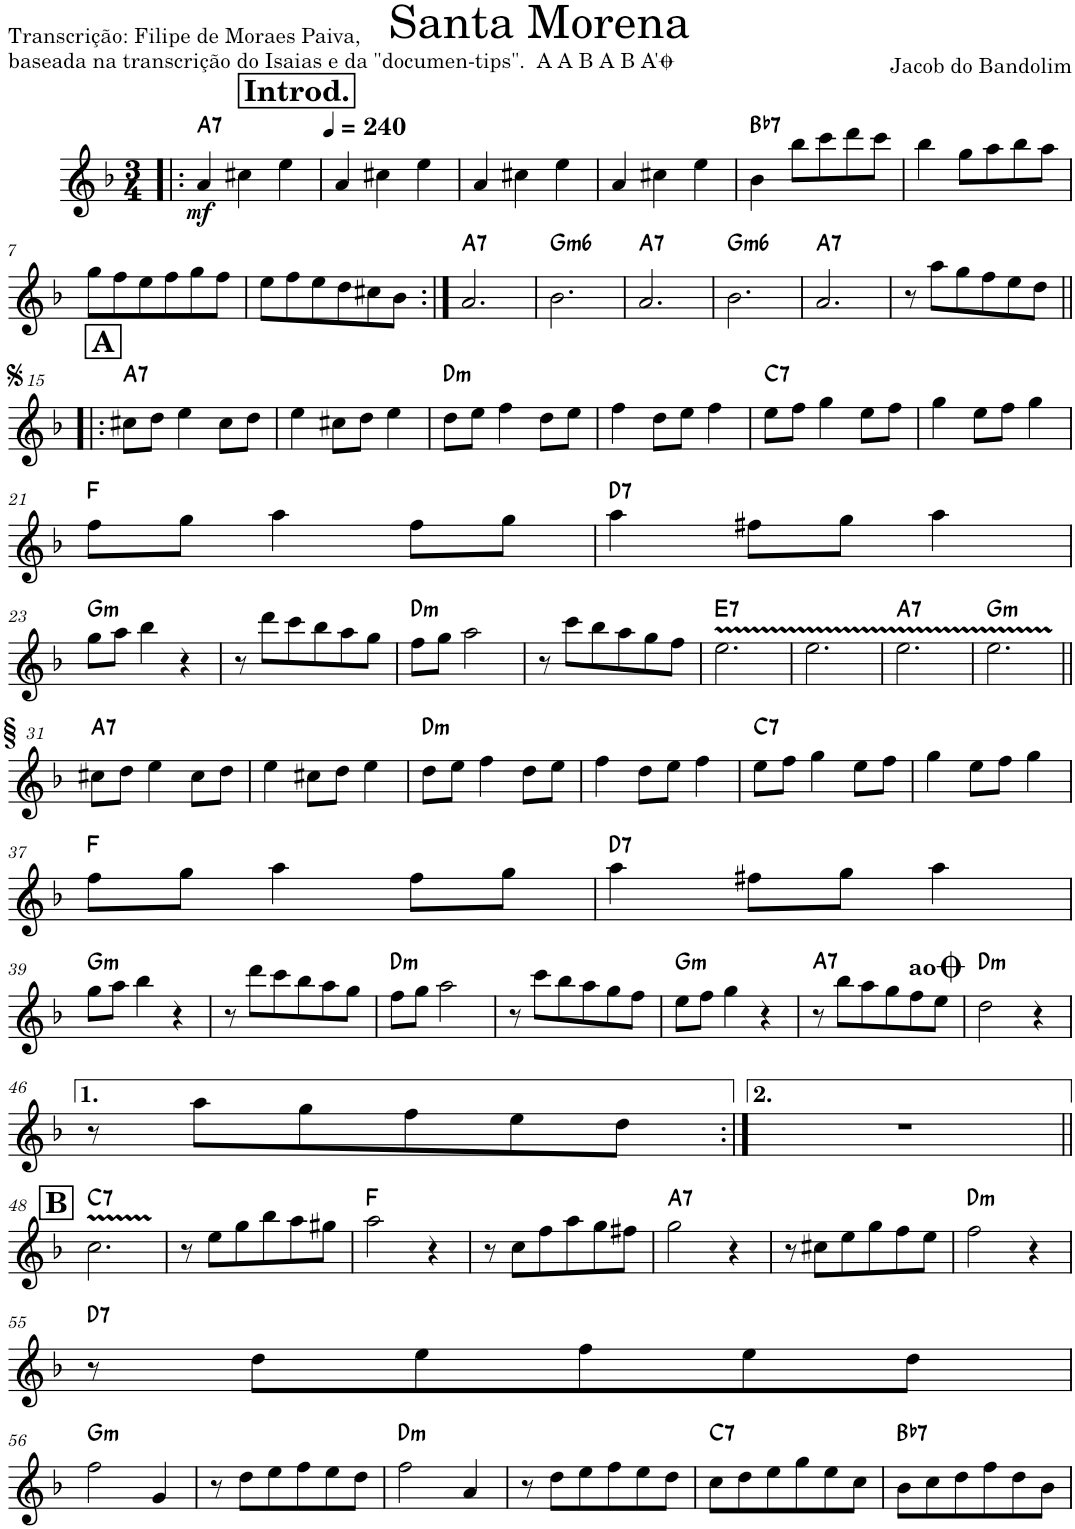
**kern	**dynam	**harte
*part1	*part1	*part1
*staff1	*staff1	*
*I"Melodia	*	*
*clefG2	*	*
*k[b-]	*	*
*M3/4	*	*
*MM240	*	*
!!LO:REH:place=s1:a:B:cj:fs=14:t=Introd.
=1!|:	=1!|:	=1!|:
!	!LO:DY:b	!LO:H:kt=7
4a/	mf	A:7
4cc#X\	.	.
4ee\	.	.
=2	=2	=2
4a/	.	.
4cc#X\	.	.
4ee\	.	.
=3	=3	=3
4a/	.	.
4cc#X\	.	.
4ee\	.	.
=4	=4	=4
4a/	.	.
4cc#X\	.	.
4ee\	.	.
=5	=5	=5
!	!	!LO:H:kt=7
4b-\	.	Bb:7
8bb-\L	.	.
8ccc\	.	.
8ddd\	.	.
8ccc\J	.	.
=6	=6	=6
4bb-\	.	.
8gg\L	.	.
8aa\	.	.
8bb-\	.	.
8aa\J	.	.
!!LO:LB:g=z
=7	=7	=7
8gg\L	.	.
8ff\	.	.
8ee\	.	.
8ff\	.	.
8gg\	.	.
8ff\J	.	.
=8	=8	=8
8ee\L	.	.
8ff\	.	.
8ee\	.	.
8dd\	.	.
8cc#X\	.	.
8b-\J	.	.
=9:|!	=9:|!	=9:|!
!	!	!LO:H:kt=7
2.a/	.	A:7
=10	=10	=10
!	!	!LO:H:kt=m6
2.b-\	.	G:min6
=11	=11	=11
!	!	!LO:H:kt=7
2.a/	.	A:7
=12	=12	=12
!	!	!LO:H:kt=m6
2.b-\	.	G:min6
=13	=13	=13
!	!	!LO:H:kt=7
2.a/	.	A:7
=14	=14	=14
8r	.	.
8aa\L	.	.
8gg\	.	.
8ff\	.	.
8ee\	.	.
8dd\J	.	.
!!LO:LB:g=z
!!LO:REH:place=s1:a:B:cj:fs=14:t=A
=15!|:	=15!|:	=15!|:
!	!	!LO:H:kt=7
8cc#X\L	.	A:7
8dd\J	.	.
4ee\	.	.
8cc#\L	.	.
8dd\J	.	.
=16	=16	=16
4ee\	.	.
8cc#X\L	.	.
8dd\J	.	.
4ee\	.	.
=17	=17	=17
!	!	!LO:H:kt=m
8dd\L	.	D:min
8ee\J	.	.
4ff\	.	.
8dd\L	.	.
8ee\J	.	.
=18	=18	=18
4ff\	.	.
8dd\L	.	.
8ee\J	.	.
4ff\	.	.
=19	=19	=19
!	!	!LO:H:kt=7
8ee\L	.	C:7
8ff\J	.	.
4gg\	.	.
8ee\L	.	.
8ff\J	.	.
=20	=20	=20
4gg\	.	.
8ee\L	.	.
8ff\J	.	.
4gg\	.	.
!!LO:LB:g=z
=21	=21	=21
8ff\L	.	F:maj
8gg\J	.	.
4aa\	.	.
8ff\L	.	.
8gg\J	.	.
=22	=22	=22
!	!	!LO:H:kt=7
4aa\	.	D:7
8ff#X\L	.	.
8gg\J	.	.
4aa\	.	.
!!LO:LB:g=z
=23	=23	=23
!	!	!LO:H:kt=m
8gg\L	.	G:min
8aa\J	.	.
4bb-\	.	.
4r	.	.
=24	=24	=24
8r	.	.
8ddd\L	.	.
8ccc\	.	.
8bb-\	.	.
8aa\	.	.
8gg\J	.	.
=25	=25	=25
!	!	!LO:H:kt=m
8ff\L	.	D:min
8gg\J	.	.
2aa\	.	.
=26	=26	=26
8r	.	.
8ccc\L	.	.
8bb-\	.	.
8aa\	.	.
8gg\	.	.
8ff\J	.	.
=27	=27	=27
!	!	!LO:H:kt=7
2.ee\	.	E:7
=28	=28	=28
2.ee\	.	.
=29	=29	=29
!	!	!LO:H:kt=7
2.ee\	.	A:7
=30	=30	=30
!	!	!LO:H:kt=m
2.eeTTT\	.	G:min
!!LO:LB:g=z
=31||	=31||	=31||
!	!	!LO:H:kt=7
8cc#X\L	.	A:7
8dd\J	.	.
4ee\	.	.
8cc#\L	.	.
8dd\J	.	.
=32	=32	=32
4ee\	.	.
8cc#X\L	.	.
8dd\J	.	.
4ee\	.	.
=33	=33	=33
!	!	!LO:H:kt=m
8dd\L	.	D:min
8ee\J	.	.
4ff\	.	.
8dd\L	.	.
8ee\J	.	.
=34	=34	=34
4ff\	.	.
8dd\L	.	.
8ee\J	.	.
4ff\	.	.
=35	=35	=35
!	!	!LO:H:kt=7
8ee\L	.	C:7
8ff\J	.	.
4gg\	.	.
8ee\L	.	.
8ff\J	.	.
=36	=36	=36
4gg\	.	.
8ee\L	.	.
8ff\J	.	.
4gg\	.	.
!!LO:LB:g=z
=37	=37	=37
8ff\L	.	F:maj
8gg\J	.	.
4aa\	.	.
8ff\L	.	.
8gg\J	.	.
=38	=38	=38
!	!	!LO:H:kt=7
4aa\	.	D:7
8ff#X\L	.	.
8gg\J	.	.
4aa\	.	.
!!LO:LB:g=z
=39	=39	=39
!	!	!LO:H:kt=m
8gg\L	.	G:min
8aa\J	.	.
4bb-\	.	.
4r	.	.
=40	=40	=40
8r	.	.
8ddd\L	.	.
8ccc\	.	.
8bb-\	.	.
8aa\	.	.
8gg\J	.	.
=41	=41	=41
!	!	!LO:H:kt=m
8ff\L	.	D:min
8gg\J	.	.
2aa\	.	.
=42	=42	=42
8r	.	.
8ccc\L	.	.
8bb-\	.	.
8aa\	.	.
8gg\	.	.
8ff\J	.	.
=43	=43	=43
!	!	!LO:H:kt=m
8ee\L	.	G:min
8ff\J	.	.
4gg\	.	.
4r	.	.
=44	=44	=44
8r	.	A:7
8bb-\L	.	.
8aa\	.	.
8gg\	.	.
8ff\	.	.
8ee\J	.	.
!LO:TX:a:t=<b>ao<font size="18"/><font face="ScoreText"/></b>	!	!LO:H:kt=7
=45	=45	=45
!	!	!LO:H:kt=m
2dd\	.	D:min
4r	.	.
!!LO:LB:g=z
=46	=46	=46
8r	.	.
8aa\L	.	.
8gg\	.	.
8ff\	.	.
8ee\	.	.
8dd\J	.	.
=47:|!	=47:|!	=47:|!
2.r	.	.
!!LO:LB:g=z
!!LO:REH:place=s1:a:B:cj:fs=14:t=B
=48||	=48||	=48||
!	!	!LO:H:kt=7
2.cc\	.	C:7
=49	=49	=49
8r	.	.
8ee\L	.	.
8gg\	.	.
8bb-\	.	.
8aa\	.	.
8gg#X\J	.	.
=50	=50	=50
2aa\	.	F:maj
4r	.	.
=51	=51	=51
8r	.	.
8cc\L	.	.
8ff\	.	.
8aa\	.	.
8gg\	.	.
8ff#X\J	.	.
=52	=52	=52
!	!	!LO:H:kt=7
2gg\	.	A:7
4r	.	.
=53	=53	=53
8r	.	.
8cc#X\L	.	.
8ee\	.	.
8gg\	.	.
8ff\	.	.
8ee\J	.	.
=54	=54	=54
!	!	!LO:H:kt=m
2ff\	.	D:min
4r	.	.
!!LO:LB:g=z
=55	=55	=55
!	!	!LO:H:kt=7
8r	.	D:7
8dd\L	.	.
8ee\	.	.
8ff\	.	.
8ee\	.	.
8dd\J	.	.
!!LO:LB:g=z
=56	=56	=56
!	!	!LO:H:kt=m
2ff\	.	G:min
4g/	.	.
=57	=57	=57
8r	.	.
8dd\L	.	.
8ee\	.	.
8ff\	.	.
8ee\	.	.
8dd\J	.	.
=58	=58	=58
!	!	!LO:H:kt=m
2ff\	.	D:min
4a/	.	.
=59	=59	=59
8r	.	.
8dd\L	.	.
8ee\	.	.
8ff\	.	.
8ee\	.	.
8dd\J	.	.
=60	=60	=60
!	!	!LO:H:kt=7
8cc\L	.	C:7
8dd\	.	.
8ee\	.	.
8gg\	.	.
8ee\	.	.
8cc\J	.	.
=61	=61	=61
!	!	!LO:H:kt=7
8b-\L	.	Bb:7
8cc\	.	.
8dd\	.	.
8ff\	.	.
8dd\	.	.
8b-\J	.	.
=	=	=
*-	*-	*-
